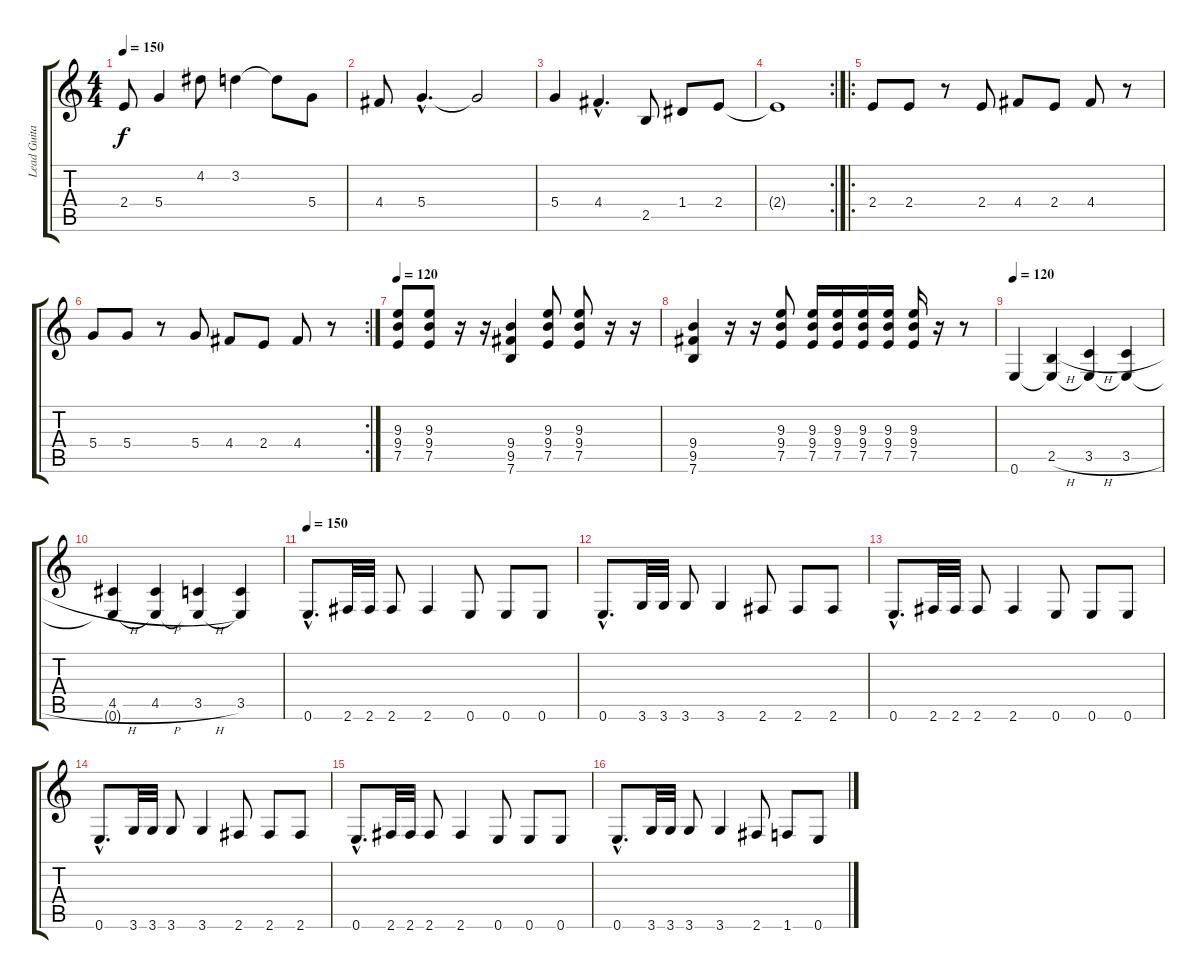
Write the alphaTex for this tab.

\track ("Lead Guitar" "Lead Guita") {instrument electricguitarclean}
\staff {score tabs}
\tuning (E4 B3 G3 D3 A2 E2) {hide}
\ts (4 4)
\tempo 150
\clef g2
\ks c
2.4.8{dy f} 5.4.4 4.2.8 3.2.4 3.2{t}.8 5.4.8 |
4.4.8 5.4{hac}.4{d} 5.4{t}.2 |
5.4.4 4.4{hac}.4{d} 2.5.8 1.4.8 2.4.8 |
\rc 2
2.4{t}.1 |
\ro
2.4.8 2.4.8 r.8 2.4.8 4.4.8 2.4.8 4.4.8 r.8 |
\rc 2
5.4.8 5.4.8 r.8 5.4.8 4.4.8 2.4.8 4.4.8 r.8 |
\tempo 120
(9.3 9.4 7.5).8 (9.3 9.4 7.5).8 r.16 r.16 (9.4 9.5 7.6).4 (9.3 9.4 7.5).8 (9.3 9.4 7.5).8 r.16 r.16 |
(9.4 9.5 7.6).4 r.16 r.16 (9.3 9.4 7.5).8 (9.3 9.4 7.5).16 (9.3 9.4 7.5).16 (9.3 9.4 7.5).16 (9.3 9.4 7.5).16 (9.3 9.4 7.5).16 r.16 r.8 |
\tempo 120
0.6.4 (2.5{h} 0.6{t}).4 (3.5{h} 0.6{t}).4 (3.5{h} 0.6{t}).4 |
(4.5{h} 0.6{t}).4 (4.5{h} 0.6{t}).4 (3.5{h} 0.6{t}).4 (3.5 0.6{t}).4 |
\tempo 150
0.6{hac}.8{d} 2.6.32 2.6.32 2.6.8 2.6.4 0.6.8 0.6.8 0.6.8 |
0.6{hac}.8{d} 3.6.32 3.6.32 3.6.8 3.6.4 2.6.8 2.6.8 2.6.8 |
0.6{hac}.8{d} 2.6.32 2.6.32 2.6.8 2.6.4 0.6.8 0.6.8 0.6.8 |
0.6{hac}.8{d} 3.6.32 3.6.32 3.6.8 3.6.4 2.6.8 2.6.8 2.6.8 |
0.6{hac}.8{d} 2.6.32 2.6.32 2.6.8 2.6.4 0.6.8 0.6.8 0.6.8 |
0.6{hac}.8{d} 3.6.32 3.6.32 3.6.8 3.6.4 2.6.8 1.6.8 0.6.8
